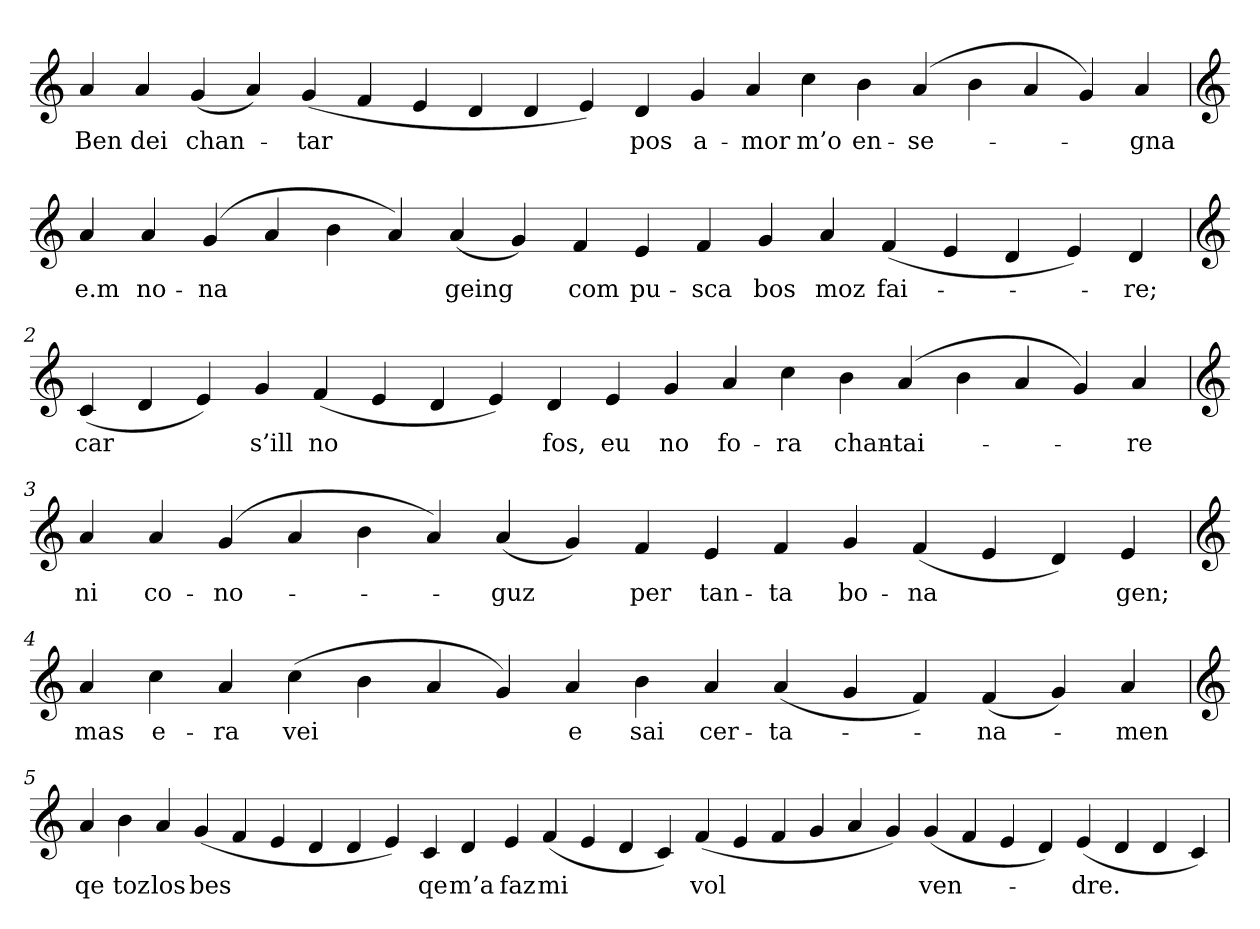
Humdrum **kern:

**kern	**text
*part1	*part1
*staff1	*staff1
*clefG2	*
=	=
4a	Ben
4a	dei
(4g	chan-
4a)	.
(4g	-tar
4f	.
4e	.
4d	.
4d	.
4e)	.
4d	pos
4g	a-
4a	-mor
4cc	m’o
4b	en-
(4a	-se-
4b	.
4a	.
4g)	.
4a	-gna
=1	=1
*clefG2	*
4a	e.m
4a	no-
(4g	-na
4a	.
4b	.
4a)	.
(4a	geing
4g)	.
4f	com
4e	pu-
4f	-sca
4g	bos
4a	moz
(4f	fai-
4e	.
4d	.
4e)	.
4d	-re;
=2	=2
*clefG2	*
(4c	car
4d	.
4e)	.
4g	s’ill
(4f	no
4e	.
4d	.
4e)	.
4d	fos,
4e	eu
4g	no
4a	fo-
4cc	-ra
4b	chan-
(4a	-tai-
4b	.
4a	.
4g)	.
4a	-re
=3	=3
*clefG2	*
4a	ni
4a	co-
(4g	-no-
4a	.
4b	.
4a)	.
(4a	-guz
4g)	.
4f	per
4e	tan-
4f	-ta
4g	bo-
(4f	-na
4e	.
4d)	.
4e	gen;
=4	=4
*clefG2	*
4a	mas
4cc	e-
4a	-ra
(4cc	vei
4b	.
4a	.
4g)	.
4a	e
4b	sai
4a	cer-
(4a	-ta-
4g	.
4f)	.
(4f	-na-
4g)	.
4a	-men
=5	=5
*clefG2	*
4a	qe
4b	toz
4a	los
(4g	bes
4f	.
4e	.
4d	.
4d	.
4e)	.
4c	qe
4d	m’a
4e	faz
(4f	mi
4e	.
4d	.
4c)	.
(4f	vol
4e	.
4f	.
4g	.
4a	.
4g)	.
(4g	ven-
4f	.
4e	.
4d)	.
(4e	-dre.
4d	.
4d	.
4c)	.
=	=
*-	*-
